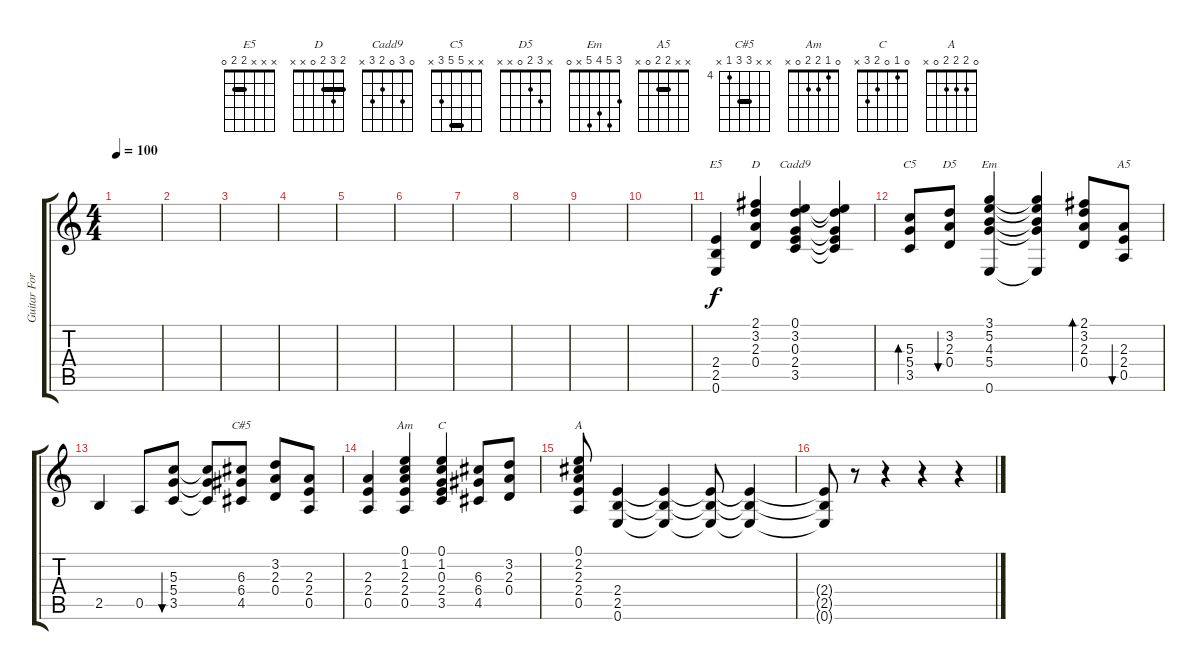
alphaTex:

\track ("Guitar For Bridge" "Guitar For") {instrument distortionguitar}
\staff {score tabs}
\tuning (E4 B3 G3 D3 A2 E2) {hide}
\chord ("E5" x x x 2 2 0) {barre 2}
\chord ("D" 2 3 2 0 x x) {barre 2}
\chord ("Cadd9" 0 3 0 2 3 x)
\chord ("C5" x x 5 5 3 x) {barre 5}
\chord ("D5" x 3 2 0 x x)
\chord ("Em" 3 5 4 5 x 0)
\chord ("A5" x x 2 2 0 x) {barre 2}
\chord ("C#5" x x 6 6 4 x) {firstfret 4 barre 6}
\chord ("Am" 0 1 2 2 0 x)
\chord ("C" 0 1 0 2 3 x)
\chord ("A" 0 2 2 2 0 x)
\ts (4 4)
\tempo 100
\clef g2
\ks c
|
|
|
|
|
|
|
|
|
|
(2.4 2.5 0.6).4{ch "E5"} (2.1 3.2 2.3 0.4).4{ch "D"} (0.1 3.2 0.3 2.4 3.5).4{ch "Cadd9"} (0.1{t} 3.2{t} 0.3{t} 2.4{t} 3.5{t}).4 |
(5.3 5.4 3.5).8{bd 60 ch "C5"} (3.2 2.3 0.4).8{bu 60 ch "D5"} (3.1 5.2 4.3 5.4 0.6).4{ch "Em"} (3.1{t} 5.2{t} 4.3{t} 5.4{t} 0.6{t}).4 (2.1 3.2 2.3 0.4).8{bd 60} (2.3 2.4 0.5).8{bu 60 ch "A5"} |
2.5.4 0.5.8 (5.3 5.4 3.5).8{bu 60} (5.3{t} 5.4{t} 3.5{t}).8 (6.3 6.4 4.5).8{ch "C#5"} (3.2 2.3 0.4).8 (2.3 2.4 0.5).8 |
(2.3 2.4 0.5).4 (0.1 1.2 2.3 2.4 0.5).4{ch "Am"} (0.1 1.2 0.3 2.4 3.5).4{ch "C"} (6.3 6.4 4.5).8 (3.2 2.3 0.4).8 |
(0.1 2.2 2.3 2.4 0.5).8{ch "A"} (2.4 2.5 0.6).4 (2.4{t} 2.5{t} 0.6{t}).4 (2.4{t} 2.5{t} 0.6{t}).8 (2.4{t} 2.5{t} 0.6{t}).4 |
(2.4{t} 2.5{t} 0.6{t}).8 r.8 r.4 r.4 r.4
